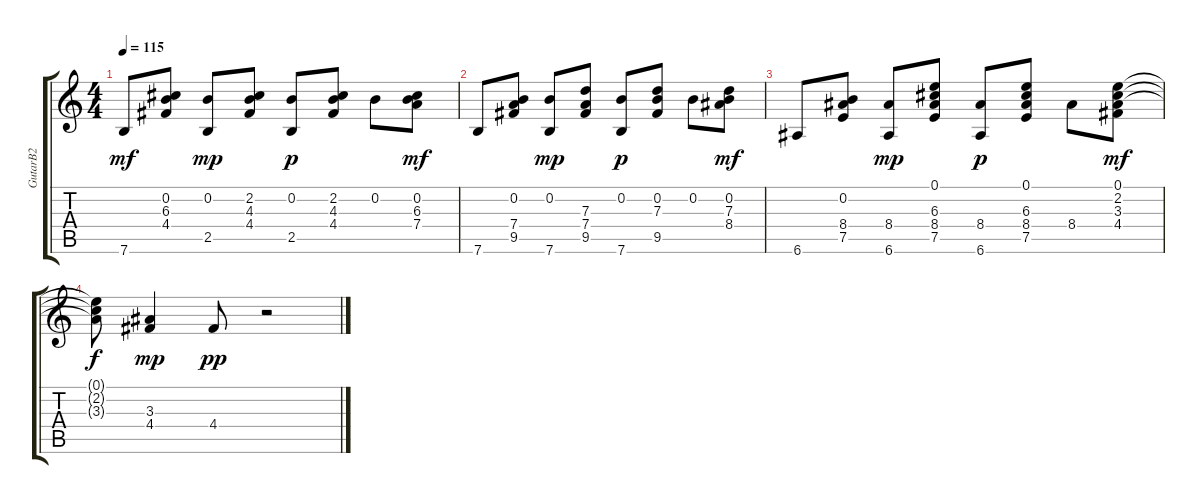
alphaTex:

\track ("GutarB2" "GutarB2") {instrument distortionguitar}
\staff {score tabs}
\tuning (E4 B3 G3 D3 A2 E2) {hide}
\ts (4 4)
\tempo 115
\clef g2
\ks c
7.6.8{dy mf} (0.2 6.3 4.4).8 (0.2 2.5).8{dy mp} (2.2 4.3 4.4).8 (0.2 2.5).8{dy p} (2.2 4.3 4.4).8 0.2.8 (0.2 6.3 7.4).8{dy mf} |
7.6.8 (0.2 7.4 9.5).8 (0.2 7.6).8{dy mp} (7.3 7.4 9.5).8 (0.2 7.6).8{dy p} (0.2 7.3 9.5).8 0.2.8 (0.2 7.3 8.4).8{dy mf} |
6.6.8 (0.2 8.4 7.5).8 (8.4 6.6).8{dy mp} (0.1 6.3 8.4 7.5).8 (8.4 6.6).8{dy p} (0.1 6.3 8.4 7.5).8 8.4.8 (0.1 2.2 3.3 4.4).8{dy mf} |
(0.1{t} 2.2{t} 3.3{t}).8{dy f} (3.3 4.4).4{dy mp} 4.4.8{dy pp} r.2
